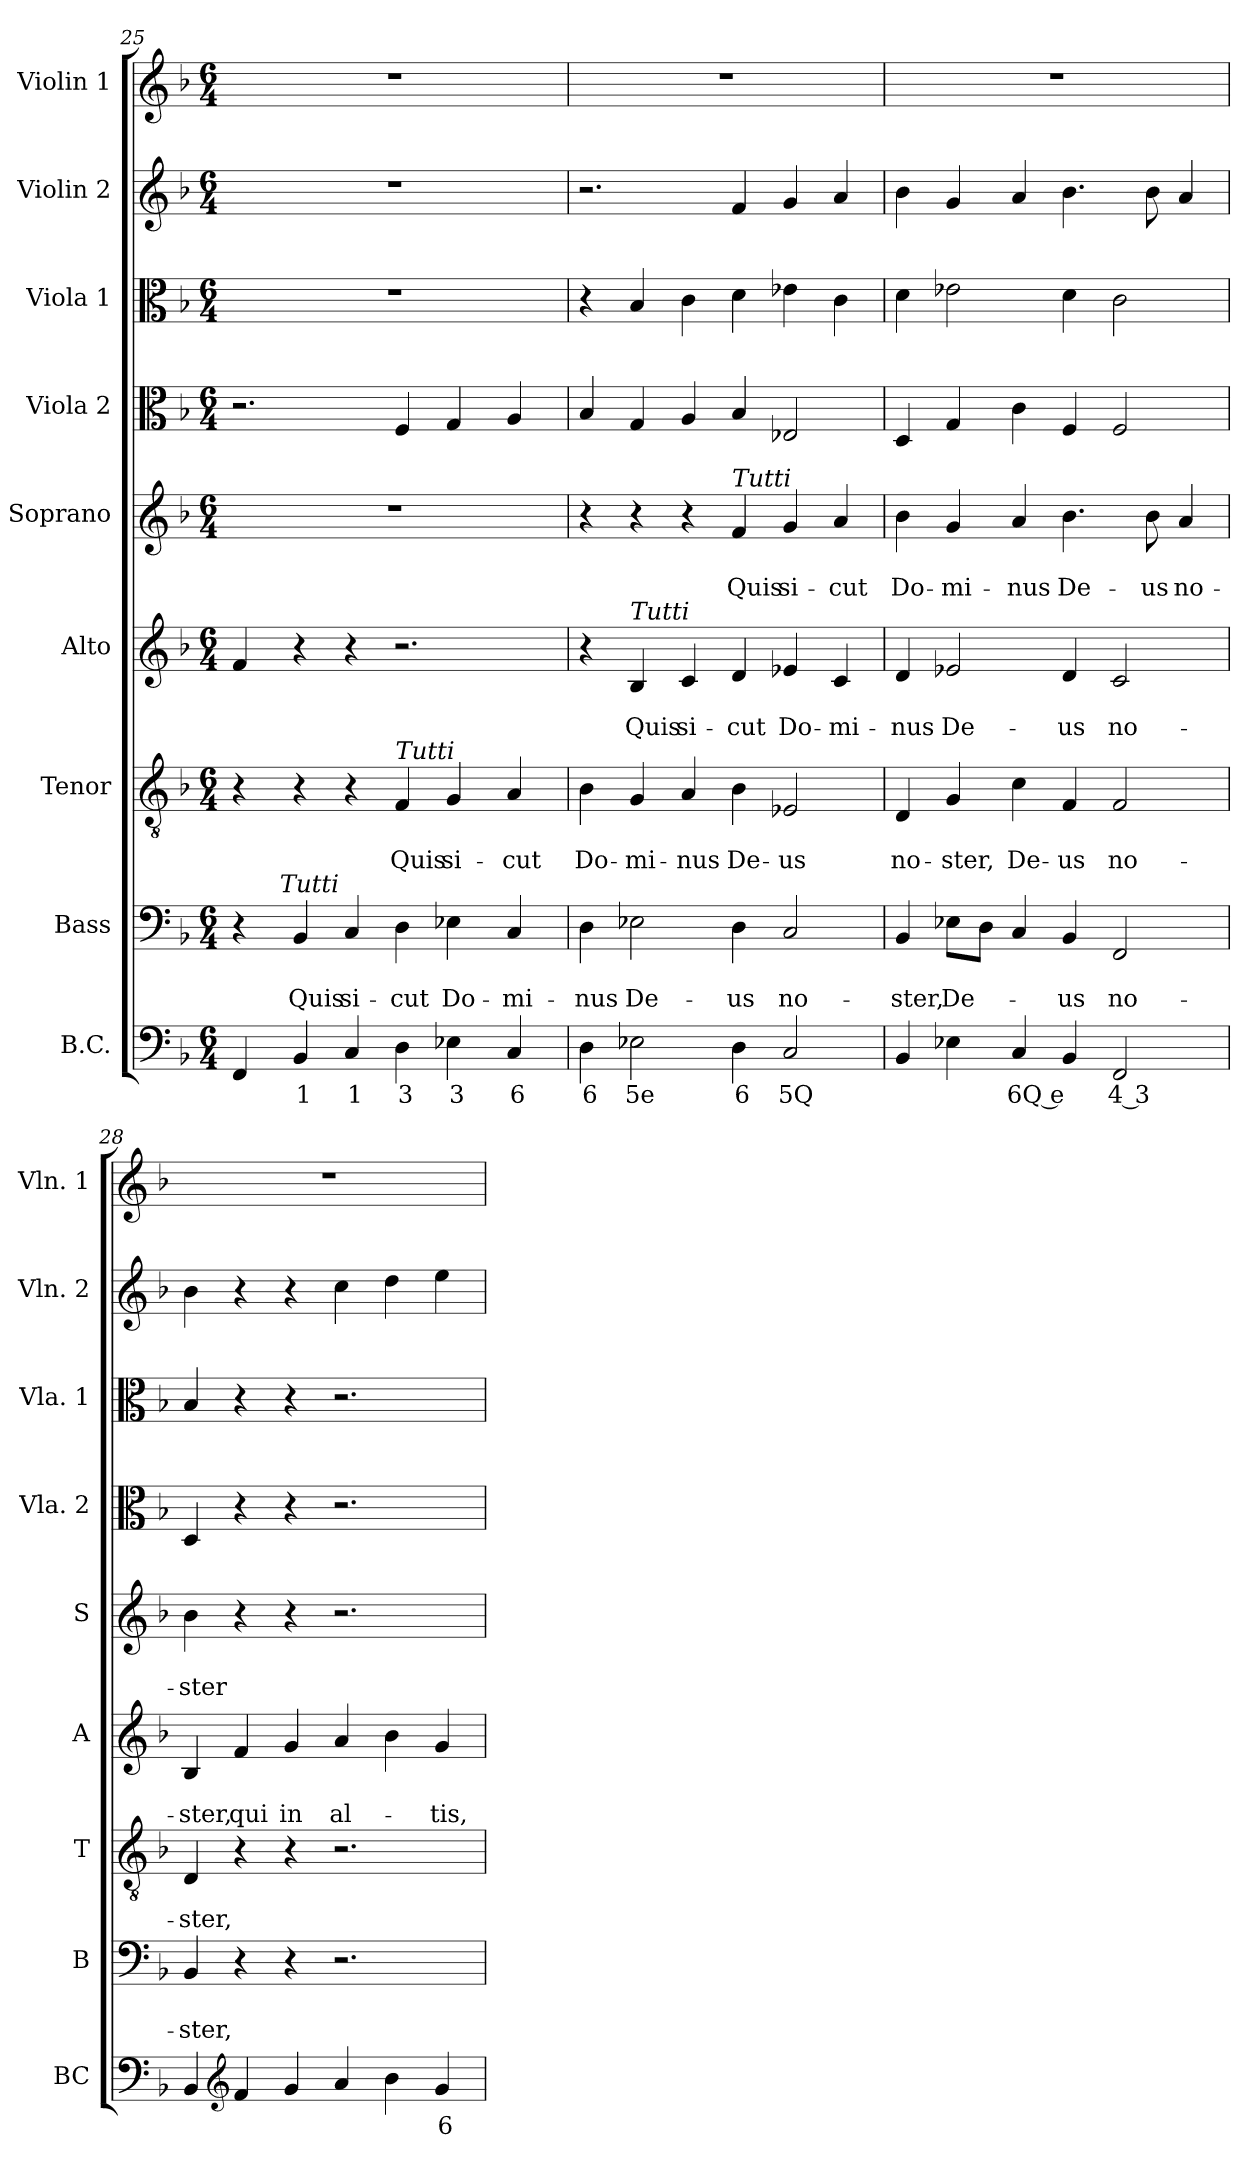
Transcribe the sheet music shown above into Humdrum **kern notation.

**kern	**text	**kern	**text	**text	**kern	**text	**text	**kern	**text	**text	**kern	**text	**text	**kern	**kern	**kern	**kern
*part9	*part9	*part8	*part8	*part8	*part7	*part7	*part7	*part6	*part6	*part6	*part5	*part5	*part5	*part4	*part3	*part2	*part1
*staff9	*staff9	*staff8	*staff8	*staff8	*staff7	*staff7	*staff7	*staff6	*staff6	*staff6	*staff5	*staff5	*staff5	*staff4	*staff3	*staff2	*staff1
*I"B.C.	*	*I"Bass	*	*	*I"Tenor	*	*	*I"Alto	*	*	*I"Soprano	*	*	*I"Viola 2	*I"Viola 1	*I"Violin 2	*I"Violin 1
*I'BC	*	*I'B	*	*	*I'T	*	*	*I'A	*	*	*I'S	*	*	*I'Vla. 2	*I'Vla. 1	*I'Vln. 2	*I'Vln. 1
*clefF4	*	*clefF4	*	*	*clefGv2	*	*	*clefG2	*	*	*clefG2	*	*	*clefC3	*clefC3	*clefG2	*clefG2
*k[b-]	*	*k[b-]	*	*	*k[b-]	*	*	*k[b-]	*	*	*k[b-]	*	*	*k[b-]	*k[b-]	*k[b-]	*k[b-]
*F:	*	*F:	*	*	*F:	*	*	*F:	*	*	*F:	*	*	*F:	*F:	*F:	*F:
*M6/4	*	*M6/4	*	*	*M6/4	*	*	*M6/4	*	*	*M6/4	*	*	*M6/4	*M6/4	*M6/4	*M6/4
=25	=25	=25	=25	=25	=25	=25	=25	=25	=25	=25	=25	=25	=25	=25	=25	=25	=25
*	*	*^	*	*	*	*	*	*	*	*	*	*	*	*	*	*	*
4FF/	.	4r	8..ryy	.	.	4r	.	.	4f/	.	.	1.r	.	.	2.r	1.r	1.r	1.r
!	!	!	!LO:TX:a:i:t=Tutti	!	!	!	!	!	!	!	!	!	!	!	!	!	!	!
.	.	.	1ryy	.	.	.	.	.	.	.	.	.	.	.	.	.	.	.
!	!LO:LY:b	!	!	!	!LO:LY:b	!	!	!	!	!	!	!	!	!	!	!	!	!
4BB-/	1	4BB-/	.	.	Quis	4r	.	.	4r	.	.	.	.	.	.	.	.	.
!	!LO:LY:b	!	!	!	!LO:LY:b	!	!	!	!	!	!	!	!	!	!	!	!	!
4C/	1	4C/	.	.	si-	4r	.	.	4r	.	.	.	.	.	.	.	.	.
!	!	!	!	!	!	!LO:TX:a:i:t=Tutti	!	!	!	!	!	!	!	!	!	!	!	!
!	!LO:LY:b	!	!	!	!LO:LY:b	!	!	!LO:LY:b	!	!	!	!	!	!	!	!	!	!
4D\	3	4D\	.	.	-cut	4F/	.	Quis	2.r	.	.	.	.	.	4F/	.	.	.
!	!LO:LY:b	!	!	!	!LO:LY:b	!	!	!LO:LY:b	!	!	!	!	!	!	!	!	!	!
4E-X\	3	4E-X\	.	.	Do-	4G/	.	si-	.	.	.	.	.	.	4G/	.	.	.
.	.	.	4ryy	.	.	.	.	.	.	.	.	.	.	.	.	.	.	.
!	!LO:LY:b	!	!	!	!LO:LY:b	!	!	!LO:LY:b	!	!	!	!	!	!	!	!	!	!
4C/	6	4C/	.	.	-mi-	4A/	.	-cut	.	.	.	.	.	.	4A/	.	.	.
.	.	.	32ryy	.	.	.	.	.	.	.	.	.	.	.	.	.	.	.
=26	=26	=26	=26	=26	=26	=26	=26	=26	=26	=26	=26	=26	=26	=26	=26	=26	=26	=26
!	!LO:LY:b	!	!	!	!LO:LY:b	!	!	!LO:LY:b	!	!	!	!	!	!	!	!	!	!
*^	*	*v	*v	*	*	*	*	*	*	*	*	*	*	*	*	*	*	*
4D\	4ryy	6	4D\	.	-nus	4B-\	.	Do-	4r	.	.	4r	.	.	4B-/	4r	2.r	1.r
!	!	!	!	!	!	!	!	!	!LO:TX:a:i:t=Tutti	!	!	!	!	!	!	!	!	!
!	!	!LO:LY:b	!	!	!LO:LY:b	!	!	!LO:LY:b	!	!	!LO:LY:b	!	!	!	!	!	!	!
2E-X\	4ryy	5e	2E-X\	.	De-	4G/	.	-mi-	4B-/	.	Quis	4r	.	.	4G/	4B-/	.	.
!	!	!	!	!	!	!	!	!LO:LY:b	!	!	!LO:LY:b	!	!	!	!	!	!	!
.	4ryy	.	.	.	.	4A/	.	-nus	4c/	.	si-	4r	.	.	4A/	4c\	.	.
!	!	!	!	!	!	!	!	!	!	!	!	!LO:TX:a:i:t=Tutti	!	!	!	!	!	!
!	!	!LO:LY:b	!	!	!LO:LY:b	!	!	!LO:LY:b	!	!	!LO:LY:b	!	!	!LO:LY:b	!	!	!	!
4D\	4ryy	6	4D\	.	-us	4B-\	.	De-	4d/	.	-cut	4f/	.	Quis	4B-/	4d\	4f/	.
!	!	!LO:LY:b	!	!	!LO:LY:b	!	!	!LO:LY:b	!	!	!LO:LY:b	!	!	!LO:LY:b	!	!	!	!
2C/	4ryy	5Q	2C/	.	no-	2E-X/	.	-us	4e-X/	.	Do-	4g/	.	si-	2E-X/	4e-X\	4g/	.
!	!	!	!	!	!	!	!	!	!	!	!LO:LY:b	!	!	!LO:LY:b	!	!	!	!
.	4ryy	.	.	.	.	.	.	.	4c/	.	-mi-	4a/	.	-cut	.	4c\	4a/	.
!!LO:PB:g=z
=27	=27	=27	=27	=27	=27	=27	=27	=27	=27	=27	=27	=27	=27	=27	=27	=27	=27	=27
!	!	!	!	!	!LO:LY:b	!	!	!LO:LY:b	!	!	!LO:LY:b	!	!	!LO:LY:b	!	!	!	!
*v	*v	*	*	*	*	*	*	*	*	*	*	*	*	*	*	*	*	*
4BB-/	.	4BB-/	.	-ster,	4D/	.	no-	4d/	.	-nus	4b-\	.	Do-	4D/	4d\	4b-\	1.r
!	!	!	!	!LO:LY:b	!	!	!LO:LY:b	!	!	!LO:LY:b	!	!	!LO:LY:b	!	!	!	!
4E-X\	.	8E-X\L	.	De-	4G/	.	-ster,	2e-X/	.	De-	4g/	.	-mi-	4G/	2e-X\	4g/	.
.	.	8D\J	.	.	.	.	.	.	.	.	.	.	.	.	.	.	.
!	!LO:LY:b	!	!	!	!	!	!LO:LY:b	!	!	!	!	!	!LO:LY:b	!	!	!	!
4C/	6Q e	4C/	.	.	4c\	.	De-	.	.	.	4a/	.	-nus	4c\	.	4a/	.
!	!	!	!	!LO:LY:b	!	!	!LO:LY:b	!	!	!LO:LY:b	!	!	!LO:LY:b	!	!	!	!
4BB-/	.	4BB-/	.	-us	4F/	.	-us	4d/	.	-us	4.b-\	.	De-	4F/	4d\	4.b-\	.
!	!LO:LY:b	!	!	!LO:LY:b	!	!	!LO:LY:b	!	!	!LO:LY:b	!	!	!	!	!	!	!
2FF/	4 3	2FF/	.	no-	2F/	.	no-	2c/	.	no-	.	.	.	2F/	2c\	.	.
!	!	!	!	!	!	!	!	!	!	!	!	!	!LO:LY:b	!	!	!	!
.	.	.	.	.	.	.	.	.	.	.	8b-\	.	-us	.	.	8b-\	.
!	!	!	!	!	!	!	!	!	!	!	!	!	!LO:LY:b	!	!	!	!
.	.	.	.	.	.	.	.	.	.	.	4a/	.	no-	.	.	4a/	.
=28	=28	=28	=28	=28	=28	=28	=28	=28	=28	=28	=28	=28	=28	=28	=28	=28	=28
!	!	!	!	!LO:LY:b	!	!	!LO:LY:b	!	!	!LO:LY:b	!	!	!LO:LY:b	!	!	!	!
4BB-/	.	4BB-/	.	-ster,	4D/	.	-ster,	4B-/	.	-ster,	4b-\	.	-ster	4D/	4B-/	4b-\	1.r
*clefG2	*	*	*	*	*	*	*	*	*	*	*	*	*	*	*	*	*
!	!	!	!	!	!	!	!	!	!	!LO:LY:b	!	!	!	!	!	!	!
4f/	.	4r	.	.	4r	.	.	4f/	.	qui	4r	.	.	4r	4r	4r	.
!	!	!	!	!	!	!	!	!	!	!LO:LY:b	!	!	!	!	!	!	!
4g/	.	4r	.	.	4r	.	.	4g/	.	in	4r	.	.	4r	4r	4r	.
!	!	!	!	!	!	!	!	!	!	!LO:LY:b	!	!	!	!	!	!	!
4a/	.	2.r	.	.	2.r	.	.	4a/	.	al-	2.r	.	.	2.r	2.r	4cc\	.
4b-\	.	.	.	.	.	.	.	4b-\	.	.	.	.	.	.	.	4dd\	.
!	!LO:LY:b	!	!	!	!	!	!	!	!	!LO:LY:b	!	!	!	!	!	!	!
4g/	6	.	.	.	.	.	.	4g/	.	-tis,	.	.	.	.	.	4ee\	.
=	=	=	=	=	=	=	=	=	=	=	=	=	=	=	=	=	=
*-	*-	*-	*-	*-	*-	*-	*-	*-	*-	*-	*-	*-	*-	*-	*-	*-	*-
